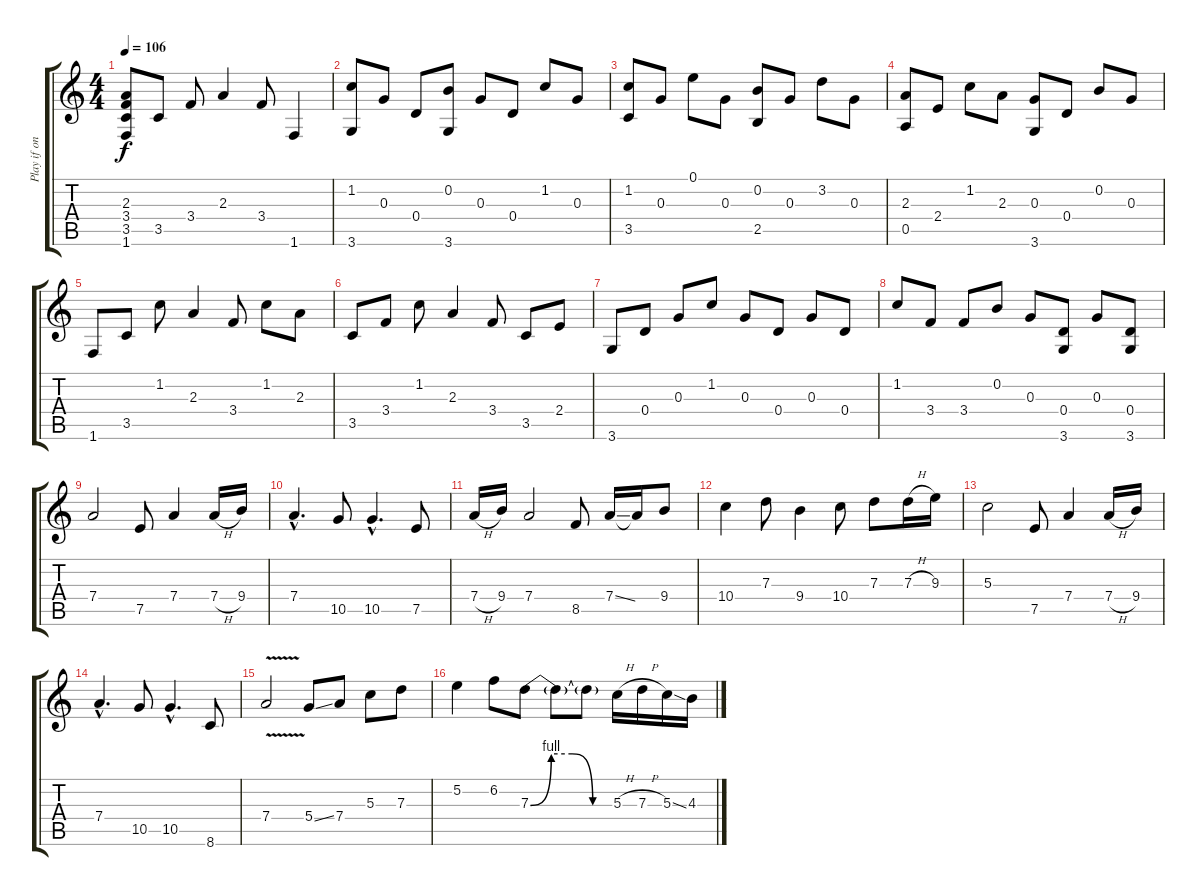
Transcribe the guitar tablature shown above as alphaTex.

\track ("Play if only one Guitar" "Play if on") {instrument electricguitarjazz}
\staff {score tabs}
\tuning (E4 B3 G3 D3 A2 E2) {hide}
\ts (4 4)
\tempo 106
\clef g2
\ks c
(2.3 3.4 3.5 1.6).8{dy f} 3.5.8 3.4.8 2.3.4 3.4.8 1.6.4 |
(1.2 3.6).8 0.3.8 0.4.8 (0.2 3.6).8 0.3.8 0.4.8 1.2.8 0.3.8 |
(1.2 3.5).8 0.3.8 0.1.8 0.3.8 (0.2 2.5).8 0.3.8 3.2.8 0.3.8 |
(2.3 0.5).8 2.4.8 1.2.8 2.3.8 (0.3 3.6).8 0.4.8 0.2.8 0.3.8 |
1.6.8 3.5.8 1.2.8 2.3.4 3.4.8 1.2.8 2.3.8 |
3.5.8 3.4.8 1.2.8 2.3.4 3.4.8 3.5.8 2.4.8 |
3.6.8 0.4.8 0.3.8 1.2.8 0.3.8 0.4.8 0.3.8 0.4.8 |
1.2.8 3.4.8 3.4.8 0.2.8 0.3.8 (0.4 3.6).8 0.3.8 (0.4 3.6).8 |
7.4.2 7.5.8 7.4.4 7.4{h}.16 9.4.16 |
7.4{hac}.4{d} 10.5.8 10.5{hac}.4{d} 7.5.8 |
7.4{h}.16 9.4.16 7.4.2 8.5.8 7.4{ss}.16 7.4{t}.16 9.4.8 |
10.4.4 7.3.8 9.4.4 10.4.8 7.3.8 7.3{h}.16 9.3.16 |
5.3.2 7.5.8 7.4.4 7.4{h}.16 9.4.16 |
7.4{hac}.4{d} 10.5.8 10.5{hac}.4{d} 8.6.8 |
7.4{v}.2 5.4{ss}.8 7.4.8 5.3.8 7.3.8 |
5.2.4 6.2.8 7.3{be (custom 0 0 15 4 30 4 45 0 60 0)}.8 7.3{t}.8 7.3{t}.8 5.3{h}.16 7.3{h}.16 5.3{ss}.16 4.3.16
